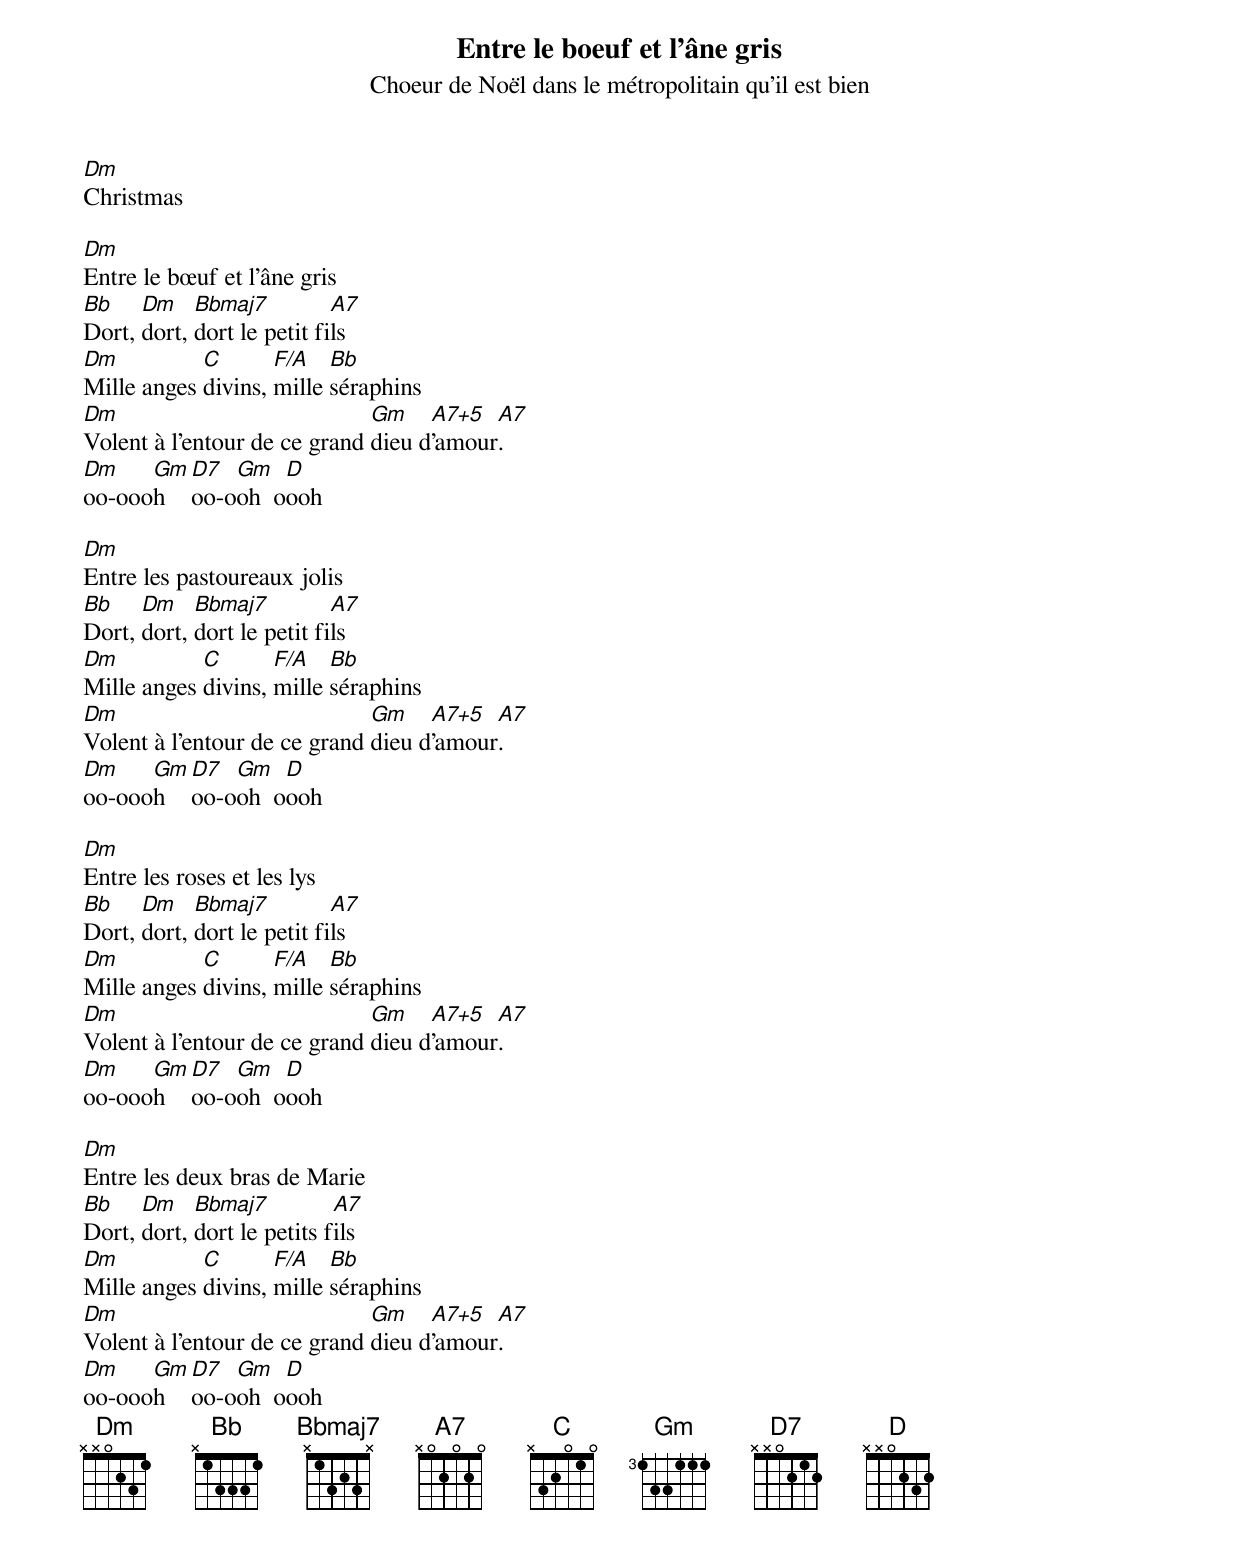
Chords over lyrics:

Entre le boeuf et l'âne gris
Choeur de Noël dans le métropolitain qu'il est bien
Dm
Christmas

Dm
Entre le bœuf et l’âne gris
Bb    Dm    Bbmaj7          A7
Dort, dort, dort le petit fils
Dm          C       F/A   Bb
Mille anges divins, mille séraphins
Dm                            Gm    A7+5  A7
Volent à l’entour de ce grand dieu d’amour.
Dm    Gm  D7  Gm   D
oo-oooh   oo-ooh  oooh

Dm
Entre les pastoureaux jolis
Bb    Dm    Bbmaj7          A7
Dort, dort, dort le petit fils
Dm          C       F/A   Bb
Mille anges divins, mille séraphins
Dm                            Gm    A7+5  A7
Volent à l’entour de ce grand dieu d’amour.
Dm    Gm  D7  Gm   D
oo-oooh   oo-ooh  oooh

Dm
Entre les roses et les lys
Bb    Dm    Bbmaj7          A7
Dort, dort, dort le petit fils
Dm          C       F/A   Bb
Mille anges divins, mille séraphins
Dm                            Gm    A7+5  A7
Volent à l’entour de ce grand dieu d’amour.
Dm    Gm  D7  Gm   D
oo-oooh   oo-ooh  oooh

Dm
Entre les deux bras de Marie
Bb    Dm    Bbmaj7          A7
Dort, dort, dort le petits fils
Dm          C       F/A   Bb
Mille anges divins, mille séraphins
Dm                            Gm    A7+5  A7
Volent à l’entour de ce grand dieu d’amour.
Dm    Gm  D7  Gm   D
oo-oooh   oo-ooh  oooh
